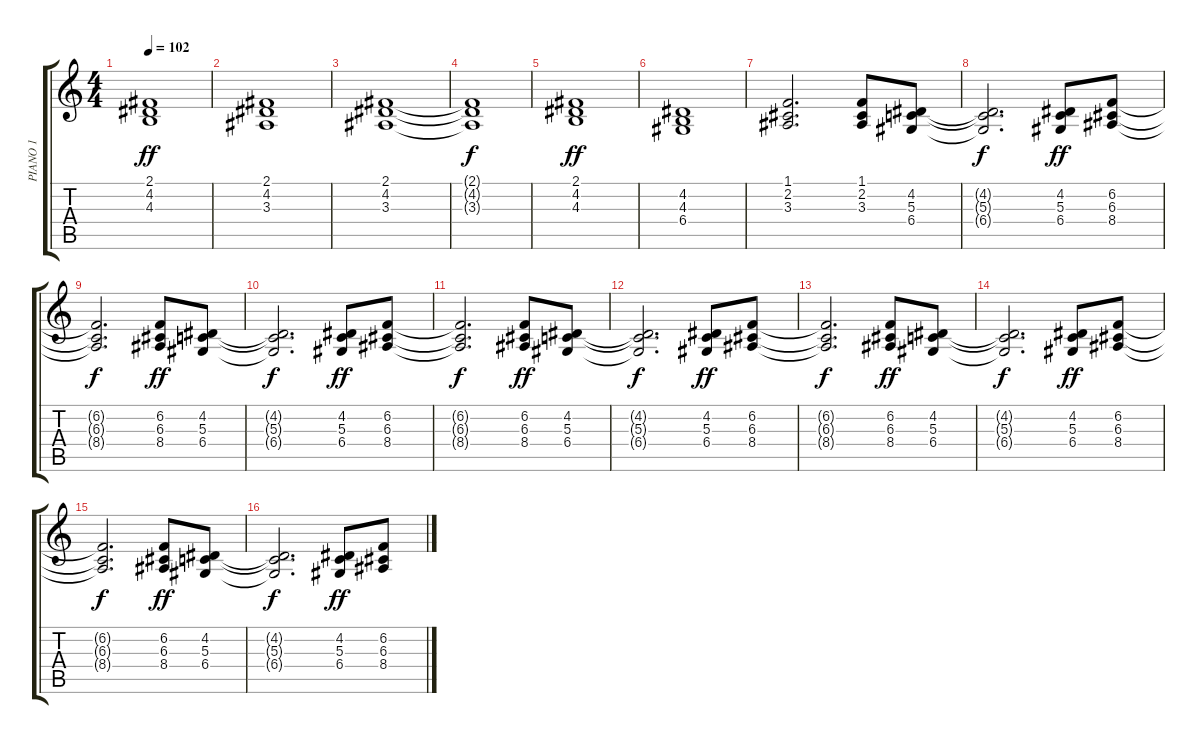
\track ("PIANO 1" "PIANO 1") {instrument acousticgrandpiano}
\staff {score tabs}
\tuning (E4 B3 G3 D3 A2 E2) {hide}
\ts (4 4)
\tempo 102
\clef g2
\ks c
(2.1 4.2 4.3).1{dy ff} |
(2.1 4.2 3.3).1 |
(2.1 4.2 3.3).1 |
(2.1{t} 4.2{t} 3.3{t}).1{dy f} |
(2.1 4.2 4.3).1{dy ff} |
(4.2 4.3 6.4).1 |
(1.1 2.2 3.3).2{d} (1.1 2.2 3.3).8 (4.2 5.3 6.4).8 |
(4.2{t} 5.3{t} 6.4{t}).2{d dy f} (4.2 5.3 6.4).8{dy ff} (6.2 6.3 8.4).8 |
(6.2{t} 6.3{t} 8.4{t}).2{d dy f} (6.2 6.3 8.4).8{dy ff} (4.2 5.3 6.4).8 |
(4.2{t} 5.3{t} 6.4{t}).2{d dy f} (4.2 5.3 6.4).8{dy ff} (6.2 6.3 8.4).8 |
(6.2{t} 6.3{t} 8.4{t}).2{d dy f} (6.2 6.3 8.4).8{dy ff} (4.2 5.3 6.4).8 |
(4.2{t} 5.3{t} 6.4{t}).2{d dy f} (4.2 5.3 6.4).8{dy ff} (6.2 6.3 8.4).8 |
(6.2{t} 6.3{t} 8.4{t}).2{d dy f} (6.2 6.3 8.4).8{dy ff} (4.2 5.3 6.4).8 |
(4.2{t} 5.3{t} 6.4{t}).2{d dy f} (4.2 5.3 6.4).8{dy ff} (6.2 6.3 8.4).8 |
(6.2{t} 6.3{t} 8.4{t}).2{d dy f} (6.2 6.3 8.4).8{dy ff} (4.2 5.3 6.4).8 |
(4.2{t} 5.3{t} 6.4{t}).2{d dy f} (4.2 5.3 6.4).8{dy ff} (6.2 6.3 8.4).8
